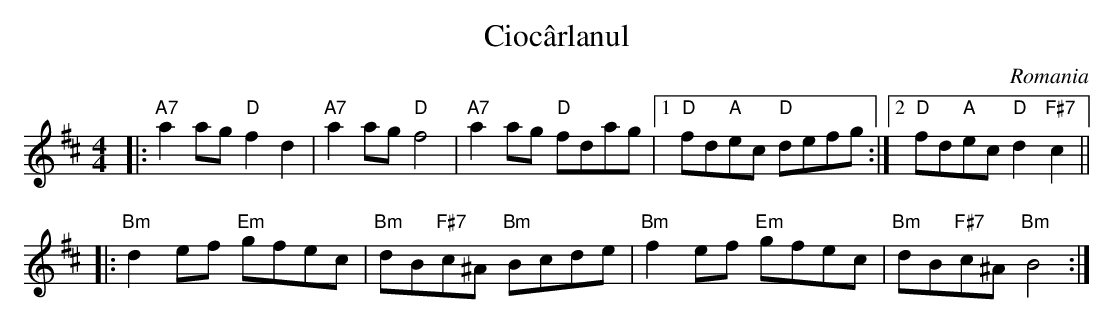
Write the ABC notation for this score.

X:1
T: Cioc\^arlanul
O: Romania
M: 4/4
L: 1/8
K: D
|: "A7"a2ag "D"f2d2 | "A7"a2ag "D"f4 \
|  "A7"a2ag "D"fdag |1 "D"fd"A"ec "D"defg :|2 "D"fd"A"ec "D"d2"F#7"c2 ||
|: "Bm"d2ef "Em"gfec | "Bm"dB"F#7"c^A "Bm"Bcde \
|  "Bm"f2ef "Em"gfec | "Bm"dB"F#7"c^A "Bm"B4 :|
